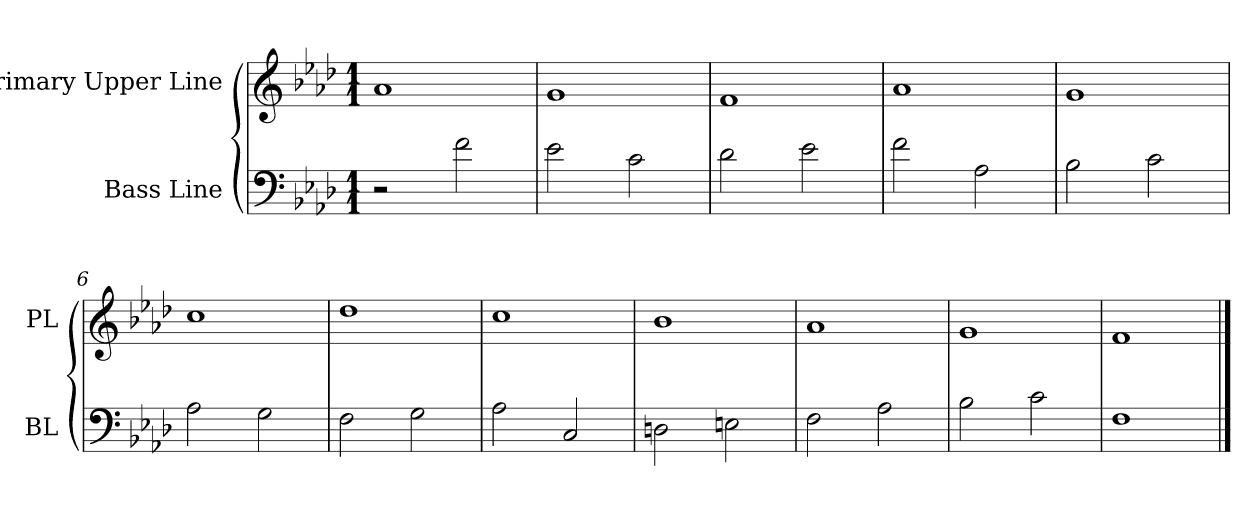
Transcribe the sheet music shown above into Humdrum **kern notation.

**kern	**kern
*part2	*part1
*staff2	*staff1
*I"Bass Line	*I"Primary Upper Line
*I'BL	*I'PL
*clefF4	*clefG2
*k[b-e-a-d-]	*k[b-e-a-d-]
*M1/1	*M1/1
=1	=1
2r	1a-
2f\	.
=2	=2
2e-\	1g
2c\	.
=3	=3
2d-\	1f
2e-\	.
=4	=4
2f\	1a-
2A-\	.
=5	=5
2B-\	1g
2c\	.
=6	=6
2A-\	1cc
2G\	.
=7	=7
2F\	1dd-
2G\	.
=8	=8
2A-\	1cc
2C/	.
=9	=9
2Dn\	1b-
2En\	.
=10	=10
2F\	1a-
2A-\	.
=11	=11
2B-\	1g
2c\	.
=12	=12
1F	1f
==	==
*-	*-
